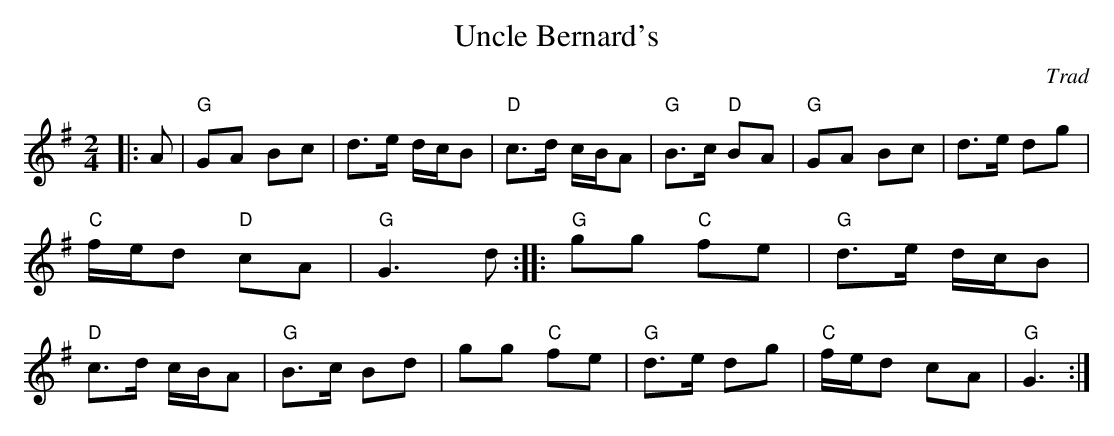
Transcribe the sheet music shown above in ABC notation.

X:1
T:Uncle Bernard's
C:Trad
M:2/4
L:1/16
E:15
K:G
|:A2|"G"G2A2 B2c2|d3e dcB2|"D"c3d cBA2|"G"B3c "D"B2A2|\
"G"G2A2 B2c2|d3e d2g2|"C"fed2 "D"c2A2|"G"G6 d2::\
"G"g2g2 "C"f2e2|"G"d3e dcB2|"D"c3d cBA2|"G"B3c B2d2|\
g2g2 "C"f2e2|"G"d3e d2g2|"C"fed2 c2A2|"G"G6:|**
